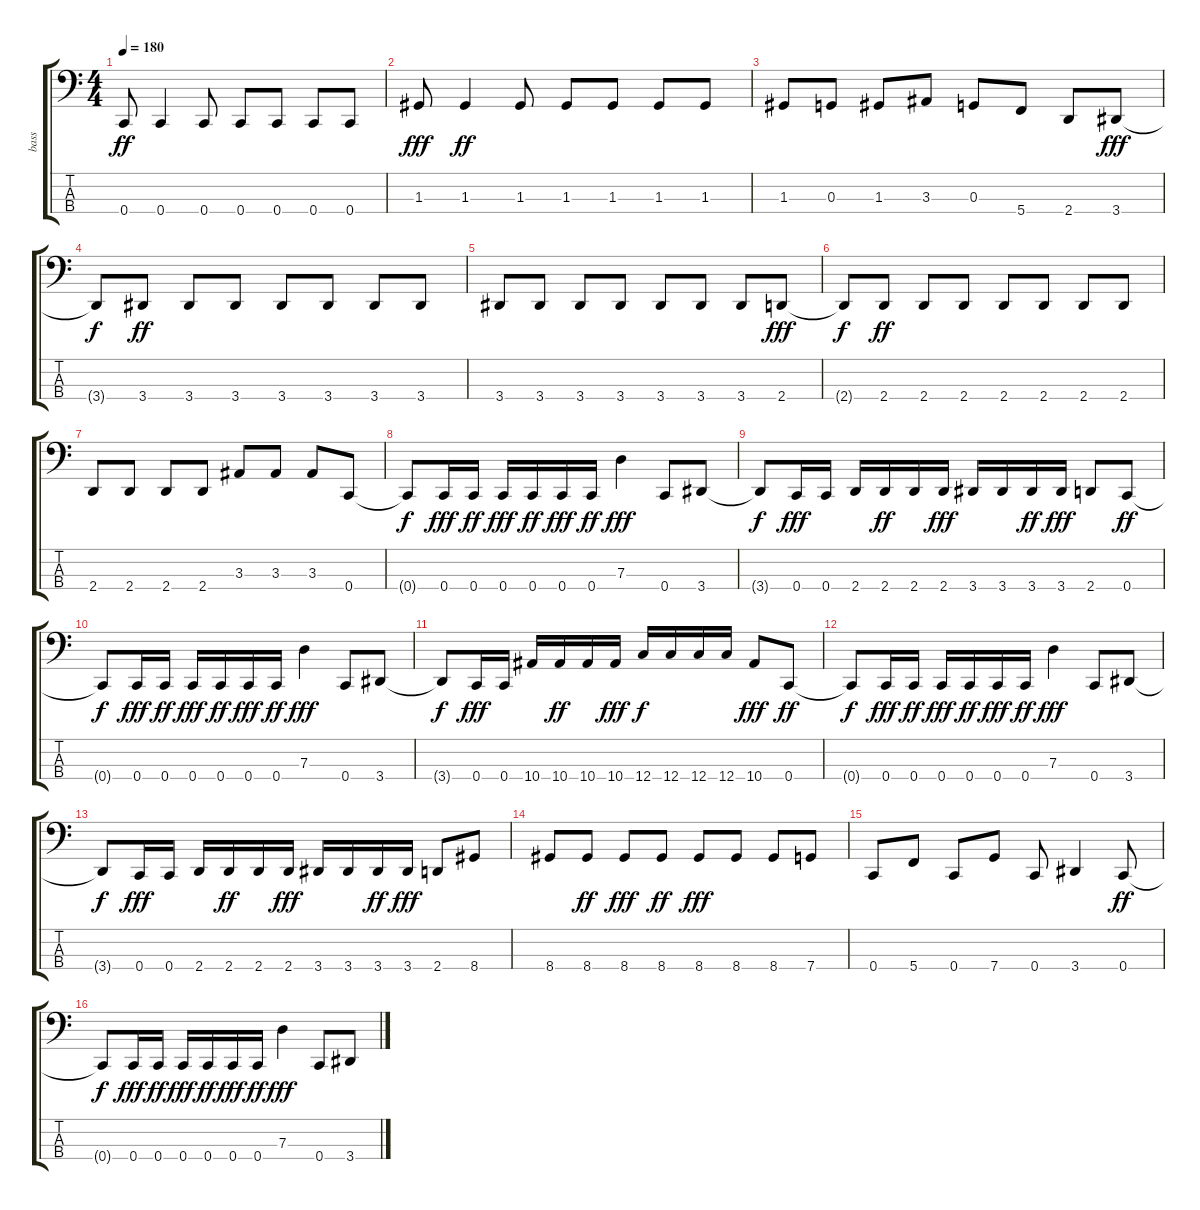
\track ("bass" "bass") {instrument electricbasspick}
\staff {score tabs}
\tuning (F2 C2 G1 C1) {hide}
\ts (4 4)
\tempo 180
\clef f4
\ks c
0.4.8{dy ff} 0.4.4 0.4.8 0.4.8 0.4.8 0.4.8 0.4.8 |
1.3.8{dy fff} 1.3.4{dy ff} 1.3.8 1.3.8 1.3.8 1.3.8 1.3.8 |
1.3.8 0.3.8 1.3.8 3.3.8 0.3.8 5.4.8 2.4.8 3.4.8{dy fff} |
3.4{t}.8{dy f} 3.4.8{dy ff} 3.4.8 3.4.8 3.4.8 3.4.8 3.4.8 3.4.8 |
3.4.8 3.4.8 3.4.8 3.4.8 3.4.8 3.4.8 3.4.8 2.4.8{dy fff} |
2.4{t}.8{dy f} 2.4.8{dy ff} 2.4.8 2.4.8 2.4.8 2.4.8 2.4.8 2.4.8 |
2.4.8 2.4.8 2.4.8 2.4.8 3.3.8 3.3.8 3.3.8 0.4.8 |
0.4{t}.8{dy f} 0.4.16{dy fff} 0.4.16{dy ff} 0.4.16{dy fff} 0.4.16{dy ff} 0.4.16{dy fff} 0.4.16{dy ff} 7.3.4{dy fff} 0.4.8 3.4.8 |
3.4{t}.8{dy f} 0.4.16{dy fff} 0.4.16 2.4.16 2.4.16{dy ff} 2.4.16 2.4.16{dy fff} 3.4.16 3.4.16 3.4.16{dy ff} 3.4.16{dy fff} 2.4.8 0.4.8{dy ff} |
0.4{t}.8{dy f} 0.4.16{dy fff} 0.4.16{dy ff} 0.4.16{dy fff} 0.4.16{dy ff} 0.4.16{dy fff} 0.4.16{dy ff} 7.3.4{dy fff} 0.4.8 3.4.8 |
3.4{t}.8{dy f} 0.4.16{dy fff} 0.4.16 10.4.16 10.4.16{dy ff} 10.4.16 10.4.16{dy fff} 12.4.16{dy f} 12.4.16 12.4.16 12.4.16 10.4.8{dy fff} 0.4.8{dy ff} |
0.4{t}.8{dy f} 0.4.16{dy fff} 0.4.16{dy ff} 0.4.16{dy fff} 0.4.16{dy ff} 0.4.16{dy fff} 0.4.16{dy ff} 7.3.4{dy fff} 0.4.8 3.4.8 |
3.4{t}.8{dy f} 0.4.16{dy fff} 0.4.16 2.4.16 2.4.16{dy ff} 2.4.16 2.4.16{dy fff} 3.4.16 3.4.16 3.4.16{dy ff} 3.4.16{dy fff} 2.4.8 8.4.8 |
8.4.8 8.4.8{dy ff} 8.4.8{dy fff} 8.4.8{dy ff} 8.4.8{dy fff} 8.4.8 8.4.8 7.4.8 |
0.4.8 5.4.8 0.4.8 7.4.8 0.4.8 3.4.4 0.4.8{dy ff} |
0.4{t}.8{dy f} 0.4.16{dy fff} 0.4.16{dy ff} 0.4.16{dy fff} 0.4.16{dy ff} 0.4.16{dy fff} 0.4.16{dy ff} 7.3.4{dy fff} 0.4.8 3.4.8
